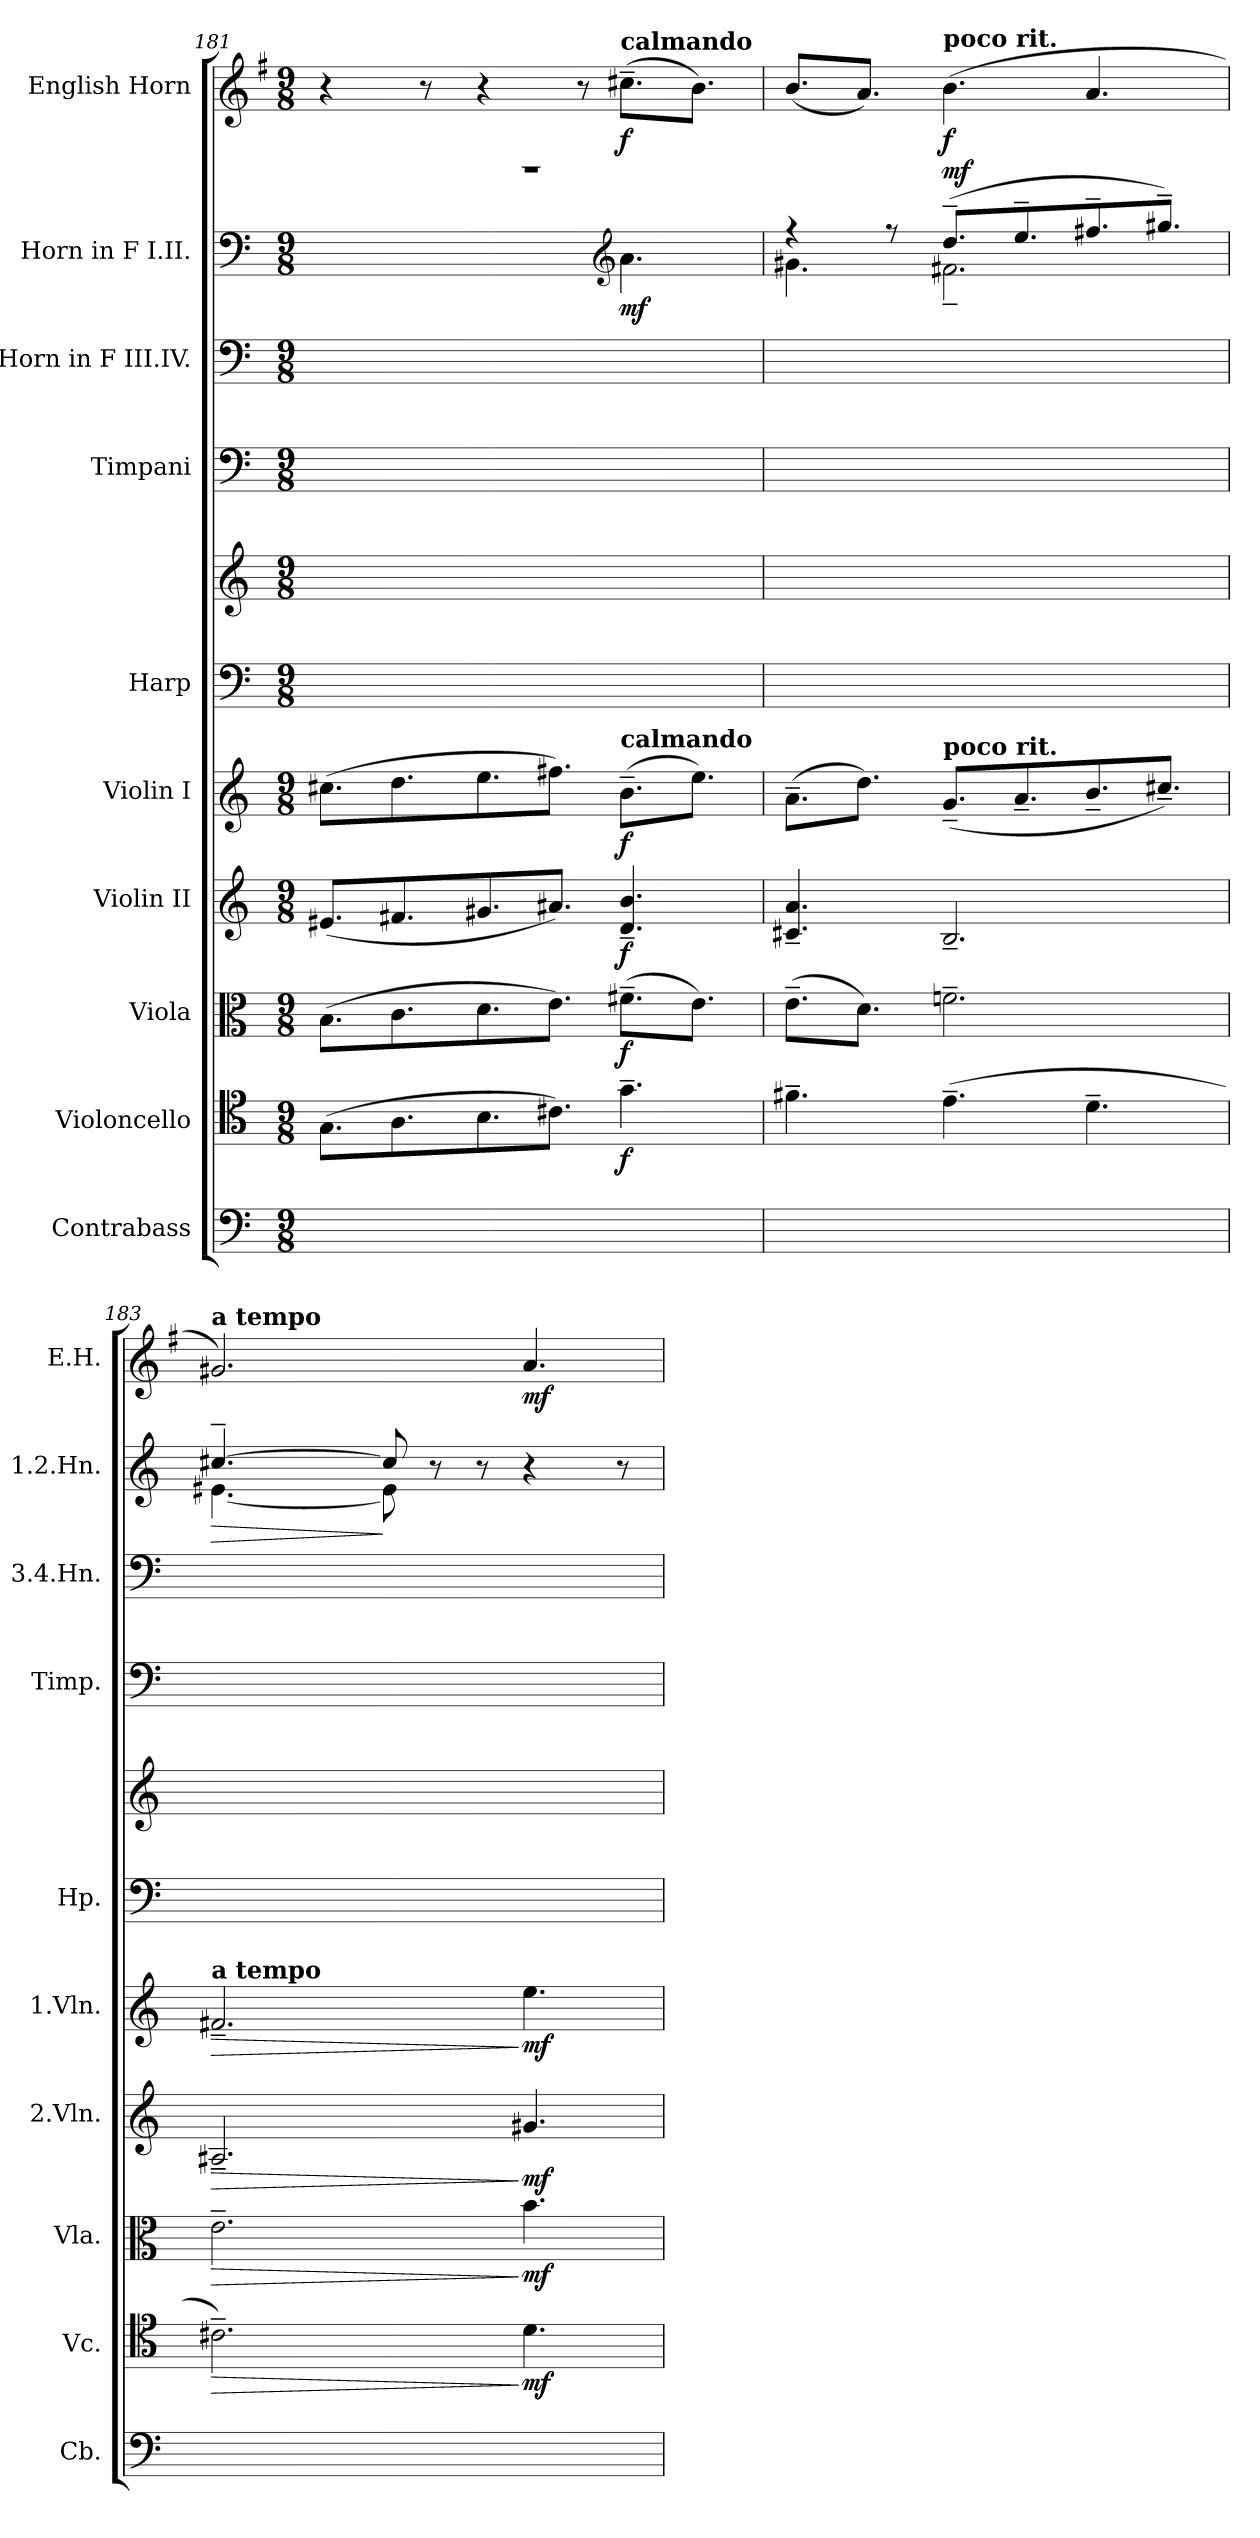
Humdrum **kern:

**kern	**kern	**dynam	**kern	**dynam	**kern	**dynam	**kern	**dynam	**kern	**kern	**kern	**kern	**kern	**dynam	**kern	**dynam
*part10	*part9	*part9	*part8	*part8	*part7	*part7	*part6	*part6	*part5	*part5	*part4	*part3	*part2	*part2	*part1	*part1
*staff11	*staff10	*staff10	*staff9	*staff9	*staff8	*staff8	*staff7	*staff7	*staff6	*staff5	*staff4	*staff3	*staff2	*staff2	*staff1	*staff1
*I"Contrabass	*I"Violoncello	*	*I"Viola	*	*I"Violin II	*	*I"Violin I	*	*I"Harp	*	*I"Timpani	*I"Horn in F III.IV.	*I"Horn in F I.II.	*	*I"English Horn	*
*I'Cb.	*I'Vc.	*	*I'Vla.	*	*I'2.Vln.	*	*I'1.Vln.	*	*I'Hp.	*	*I'Timp.	*I'3.4.Hn.	*I'1.2.Hn.	*	*I'E.H.	*
*clefF4	*clefC4	*	*clefC3	*	*clefG2	*	*clefG2	*	*clefF4	*clefG2	*clefF4	*clefF4	*clefF4	*	*clefG2	*
*ITrd7c12	*	*	*	*	*	*	*	*	*	*	*	*ITrd-3c-5	*ITrd4c7	*	*ITrd4c7	*
*k[]	*k[]	*	*k[]	*	*k[]	*	*k[]	*	*k[]	*k[]	*k[]	*k[b-]	*k[b-]	*	*k[]	*
*C:	*C:	*	*C:	*	*C:	*	*C:	*	*C:	*C:	*C:	*F:	*F:	*	*C:	*
*M9/8	*M9/8	*	*M9/8	*	*M9/8	*	*M9/8	*	*M9/8	*M9/8	*M9/8	*M9/8	*M9/8	*	*M9/8	*
=181	=181	=181	=181	=181	=181	=181	=181	=181	=181	=181	=181	=181	=181	=181	=181	=181
*	*	*	*	*	*	*	*	*	*	*	*	*	*^	*	*	*
2.ryy	(8.GL	.	(8.BL	.	(8.e#XL	.	(8.cc#XL	.	8ryy	8%9ryy	8ryy	1ryy	8%9r	4.ryy	.	4r	.
.	.	.	.	.	.	.	.	.	8ryy	.	16ryy	.	.	.	.	.	.
.	8.A	.	8.c	.	8.f#X	.	8.dd	.	.	.	16ryy	.	.	.	.	.	.
.	.	.	.	.	.	.	.	.	8ryy	.	16ryy	.	.	.	.	8r	.
.	.	.	.	.	.	.	.	.	.	.	16ryy	.	.	.	.	.	.
.	8.B	.	8.d	.	8.g#X	.	8.ee	.	8ryy	.	8ryy	.	.	4rCCyy	.	4r	.
.	.	.	.	.	.	.	.	.	8ryy	.	8ryy	.	.	.	.	.	.
.	8.c#XJ)	.	8.eJ)	.	8.a#XJ)	.	8.ff#XJ)	.	.	.	.	.	.	.	.	.	.
.	.	.	.	.	.	.	.	.	8ryy	.	8ryy	.	.	8rCCyy	.	8r	.
*	*	*	*	*	*	*	*	*	*	*	*	*	*clefG2	*	*	*	*
!	!	!	!	!	!	!	!	!	!	!	!	!	!	!	!	!LO:TX:a:B:t=calmando	!
!	!	!	!	!	!	!	!LO:TX:a:B:t=calmando	!	!	!	!	!	!	!	!	!	!
4.ryy	4.g~	f	(8.f#X~L	f	4.d~> 4.b~>	f	(8.b~L	f	8ryy	.	8ryy	.	.	4.d	mf	(8.f#X~L	f
.	.	.	.	.	.	.	.	.	8ryy	.	8ryy	.	.	.	.	.	.
.	.	.	8.eJ)	.	.	.	8.eeJ)	.	.	.	.	.	.	.	.	8.eJ)	.
.	.	.	.	.	.	.	.	.	8ryy	.	8ryy	8ryy	.	.	.	.	.
=182	=182	=182	=182	=182	=182	=182	=182	=182	=182	=182	=182	=182	=182	=182	=182	=182	=182
2.ryy	4.f#X~	.	(8.e~L	.	4.c#X~> 4.a~>	.	(8.a~L	.	8ryy	8%9ryy	8ryy	1ryy	4rff	4.c#X	.	(8.eL	.
.	.	.	.	.	.	.	.	.	8ryy	.	16ryy	.	.	.	.	.	.
.	.	.	8.dJ)	.	.	.	8.ddJ)	.	.	.	16ryy	.	.	.	.	8.dJ)	.
.	.	.	.	.	.	.	.	.	8ryy	.	16ryy	.	8rff	.	.	.	.
.	.	.	.	.	.	.	.	.	.	.	16ryy	.	.	.	.	.	.
!	!	!	!	!	!	!	!	!	!	!	!	!	!	!	!	!LO:TX:a:B:t=poco rit.	!
!	!	!	!	!	!	!	!LO:TX:a:B:t=poco rit.	!	!	!	!	!	!	!	!	!	!
!	!	!	!	!	!	!	!	!	!	!	!	!	!	!	!LO:DY:a	!	!
.	(4.e~	.	2.fn~	.	2.B~>	.	(8.g~>L	.	8ryy	.	8ryy	.	(8.g~L	2.Bn~	mf	(4.e	f
.	.	.	.	.	.	.	.	.	8ryy	.	8ryy	.	.	.	.	.	.
.	.	.	.	.	.	.	8.a~>	.	.	.	.	.	8.a~	.	.	.	.
.	.	.	.	.	.	.	.	.	8ryy	.	8ryy	.	.	.	.	.	.
4.ryy	4.d~	.	.	.	.	.	8.b~>	.	8ryy	.	8ryy	.	8.bn~	.	.	4.d	.
.	.	.	.	.	.	.	.	.	8ryy	.	8ryy	.	.	.	.	.	.
.	.	.	.	.	.	.	8.cc#X~>J)	.	.	.	.	.	8.cc#X~J)	.	.	.	.
.	.	.	.	.	.	.	.	.	8ryy	.	8ryy	8ryy	.	.	.	.	.
=183	=183	=183	=183	=183	=183	=183	=183	=183	=183	=183	=183	=183	=183	=183	=183	=183	=183
!	!	!	!	!	!	!	!	!	!	!	!	!	!	!	!	!LO:TX:a:B:t=a tempo	!
!	!	!	!	!	!	!	!LO:TX:a:B:t=a tempo	!	!	!	!	!	!	!	!	!	!
!	!	!LO:HP:b	!	!LO:HP:b	!	!LO:HP:b	!	!LO:HP:b	!	!	!	!	!	!	!LO:HP:b	!	!
2.ryy	2.c#X~)	>	2.e~	>	2.A#X~>	>	2.f#X~>	>	8ryy	8%9ryy	8ryy	1ryy	[4.f#X~	[4.A#X	>	2.c#X)	.
.	.	.	.	.	.	.	.	.	8ryy	.	16ryy	.	.	.	.	.	.
.	.	.	.	.	.	.	.	.	.	.	16ryy	.	.	.	.	.	.
.	.	.	.	.	.	.	.	.	8ryy	.	16ryy	.	.	.	.	.	.
.	.	.	.	.	.	.	.	.	.	.	16ryy	.	.	.	.	.	.
.	.	.	.	.	.	.	.	.	8ryy	.	8ryy	.	8f#]	8A#]	]	.	.
.	.	.	.	.	.	.	.	.	8ryy	.	8ryy	.	8r	2ryy	.	.	.
.	.	.	.	.	.	.	.	.	8ryy	.	8ryy	.	8r	.	.	.	.
4.ryy	4.d	] mf	4.b	] mf	4.g#X	] mf	4.ee	] mf	8ryy	.	8ryy	.	4r	.	.	4.d	mf
.	.	.	.	.	.	.	.	.	8ryy	.	8ryy	.	.	.	.	.	.
.	.	.	.	.	.	.	.	.	8ryy	.	8ryy	8ryy	8r	8ryy	.	.	.
*	*	*	*	*	*	*	*	*	*	*	*	*	*v	*v	*	*	*
=	=	=	=	=	=	=	=	=	=	=	=	=	=	=	=	=
*-	*-	*-	*-	*-	*-	*-	*-	*-	*-	*-	*-	*-	*-	*-	*-	*-
